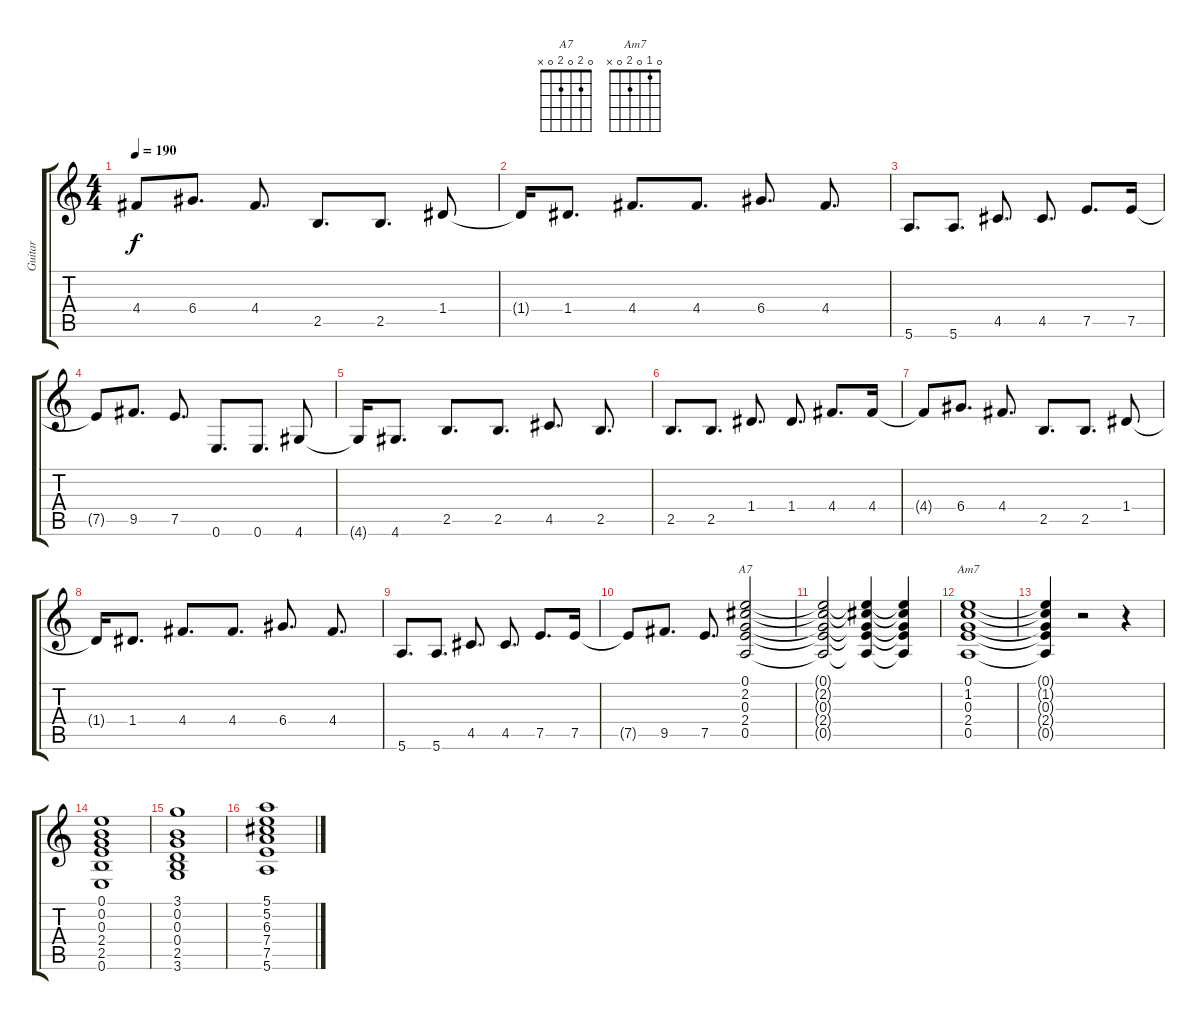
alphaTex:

\track ("Guitar" "Guitar") {instrument electricguitarclean}
\staff {score tabs}
\tuning (E4 B3 G3 D3 A2 E2) {hide}
\chord ("A7" 0 2 0 2 0 x)
\chord ("Am7" 0 1 0 2 0 x)
\ts (4 4)
\tempo 190
\clef g2
\ks c
4.4{t}.8{dy f} 6.4.8{d} 4.4.8{d} 2.5.8{d} 2.5.8{d} 1.4.8 |
1.4{t}.16 1.4.8{d} 4.4.8{d} 4.4.8{d} 6.4.8{d} 4.4.8{d} |
5.6.8{d} 5.6.8{d} 4.5.8{d} 4.5.8{d} 7.5.8{d} 7.5.16 |
7.5{t}.8 9.5.8{d} 7.5.8{d} 0.6.8{d} 0.6.8{d} 4.6.8 |
4.6{t}.16 4.6.8{d} 2.5.8{d} 2.5.8{d} 4.5.8{d} 2.5.8{d} |
2.5.8{d} 2.5.8{d} 1.4.8{d} 1.4.8{d} 4.4.8{d} 4.4.16 |
4.4{t}.8 6.4.8{d} 4.4.8{d} 2.5.8{d} 2.5.8{d} 1.4.8 |
1.4{t}.16 1.4.8{d} 4.4.8{d} 4.4.8{d} 6.4.8{d} 4.4.8{d} |
5.6.8{d} 5.6.8{d} 4.5.8{d} 4.5.8{d} 7.5.8{d} 7.5.16 |
7.5{t}.8 9.5.8{d} 7.5.8{d} (0.1 2.2 0.3 2.4 0.5).2{ch "A7"} |
(0.1{t} 2.2{t} 0.3{t} 2.4{t} 0.5{t}).2 (0.1{t} 2.2{t} 0.3{t} 2.4{t} 0.5{t}).4 (0.1{t} 2.2{t} 0.3{t} 2.4{t} 0.5{t}).4 |
(0.1 1.2 0.3 2.4 0.5).1{ch "Am7"} |
(0.1{t} 1.2{t} 0.3{t} 2.4{t} 0.5{t}).4 r.2 r.4 |
(0.1 0.2 0.3 2.4 2.5 0.6).1 |
(3.1 0.2 0.3 0.4 2.5 3.6).1 |
(5.1 5.2 6.3 7.4 7.5 5.6).1
